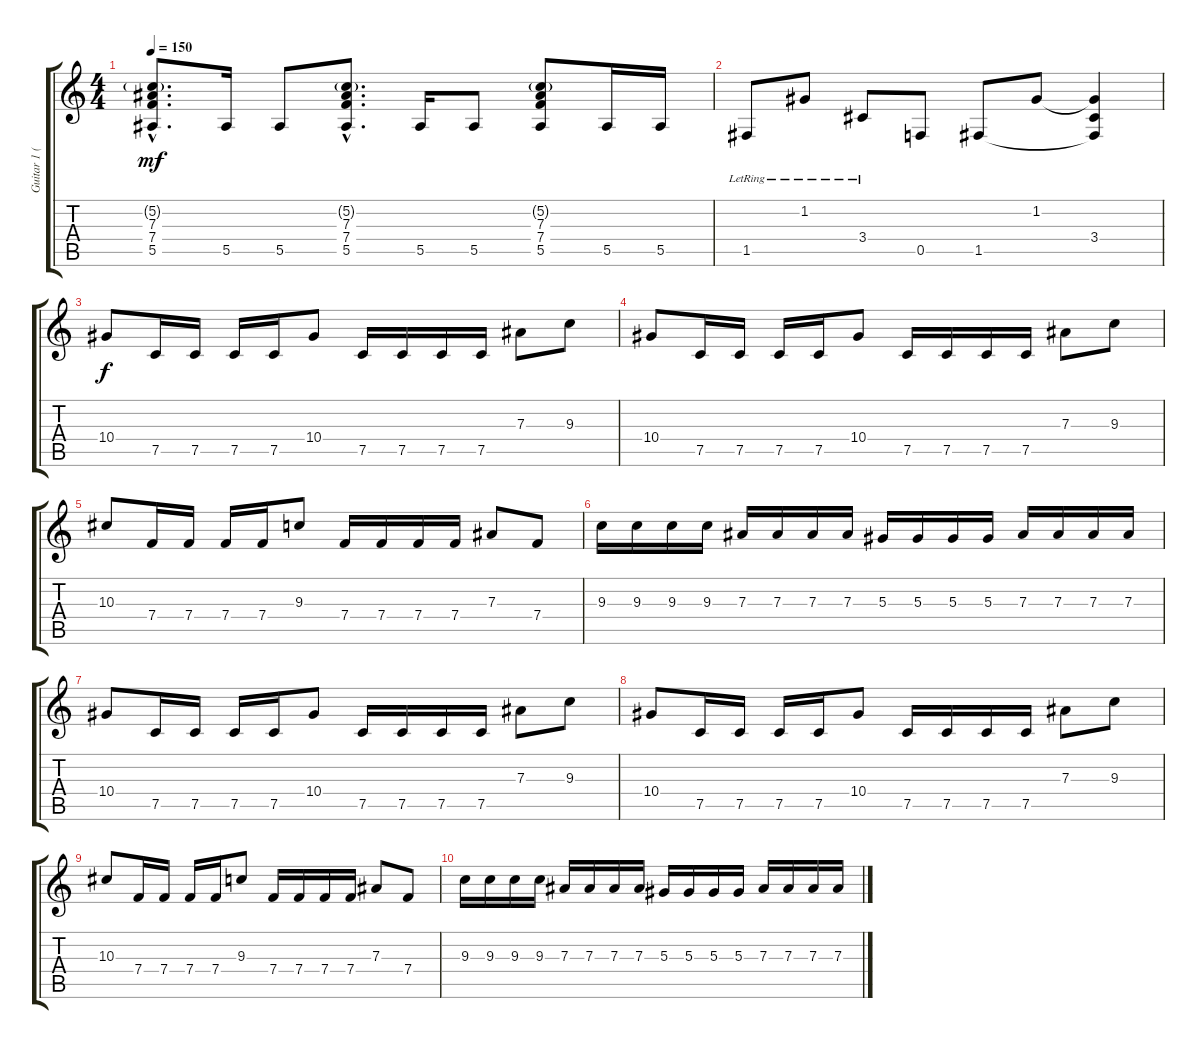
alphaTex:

\track ("Guitar 1 (Lead)" "Guitar 1 (") {instrument distortionguitar}
\staff {score tabs}
\tuning (C4 G3 Eb3 Bb2 F2 C2) {hide}
\ts (4 4)
\tempo 150
\clef g2
\ks c
(5.2{g hac} 7.3{hac} 7.4{hac} 5.5{hac}).8{d dy mf} 5.5.16 5.5.8 (5.2{g hac} 7.3{hac} 7.4{hac} 5.5{hac}).8{d} 5.5.16 5.5.8 (5.2{g} 7.3 7.4 5.5).8 5.5.16 5.5.16 |
1.5{lr}.8 1.2{lr}.8 3.4{lr}.8 0.5.8 1.5.8 1.2.8 (1.2{t} 3.4 1.5{t}).4 |
10.4.8{dy f} 7.5.16 7.5.16 7.5.16 7.5.16 10.4.8 7.5.16 7.5.16 7.5.16 7.5.16 7.3.8 9.3.8 |
10.4.8 7.5.16 7.5.16 7.5.16 7.5.16 10.4.8 7.5.16 7.5.16 7.5.16 7.5.16 7.3.8 9.3.8 |
10.3.8 7.4.16 7.4.16 7.4.16 7.4.16 9.3.8 7.4.16 7.4.16 7.4.16 7.4.16 7.3.8 7.4.8 |
9.3.16 9.3.16 9.3.16 9.3.16 7.3.16 7.3.16 7.3.16 7.3.16 5.3.16 5.3.16 5.3.16 5.3.16 7.3.16 7.3.16 7.3.16 7.3.16 |
10.4.8 7.5.16 7.5.16 7.5.16 7.5.16 10.4.8 7.5.16 7.5.16 7.5.16 7.5.16 7.3.8 9.3.8 |
10.4.8 7.5.16 7.5.16 7.5.16 7.5.16 10.4.8 7.5.16 7.5.16 7.5.16 7.5.16 7.3.8 9.3.8 |
10.3.8 7.4.16 7.4.16 7.4.16 7.4.16 9.3.8 7.4.16 7.4.16 7.4.16 7.4.16 7.3.8 7.4.8 |
9.3.16 9.3.16 9.3.16 9.3.16 7.3.16 7.3.16 7.3.16 7.3.16 5.3.16 5.3.16 5.3.16 5.3.16 7.3.16 7.3.16 7.3.16 7.3.16
